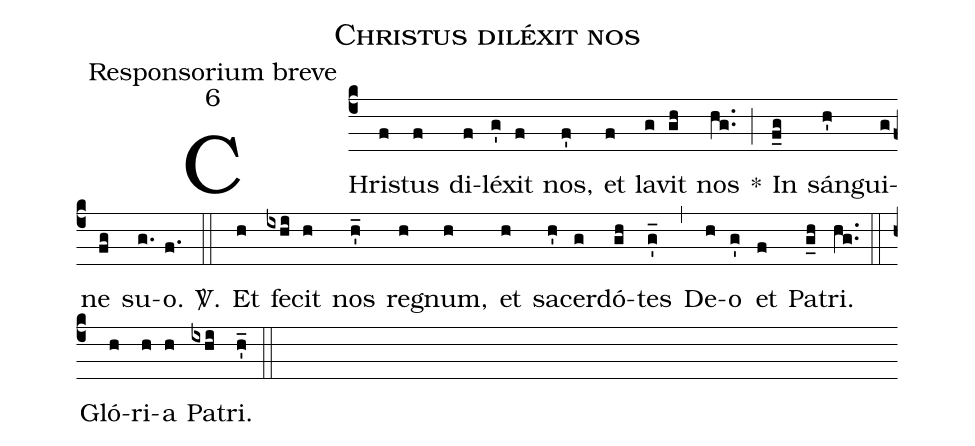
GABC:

name:Christus diléxit nos;
office-part:Responsorium breve;
mode:6;
%%
(c4) CHri(f)stus(f) di(f)lé(g')xit(f) nos,(f') et(f) la(g)vit(gh) nos(hg..) *(;) In(f_g) sán(h')gui(g)ne(fg) su(g.)o.(f.) <sp>V/</sp>.(::) Et(h) fe(ixhi)cit(h) nos(h_') re(h)gnum,(h) et(h) sa(h')cer(g)dó(gh)tes(g'_) (,) De(h)o(g') et(f) Pa(g_h)tri.(hg..) (::) Gló(h)ri(h)a(h) Pa(ixhi)tri.(h'_) (::)
